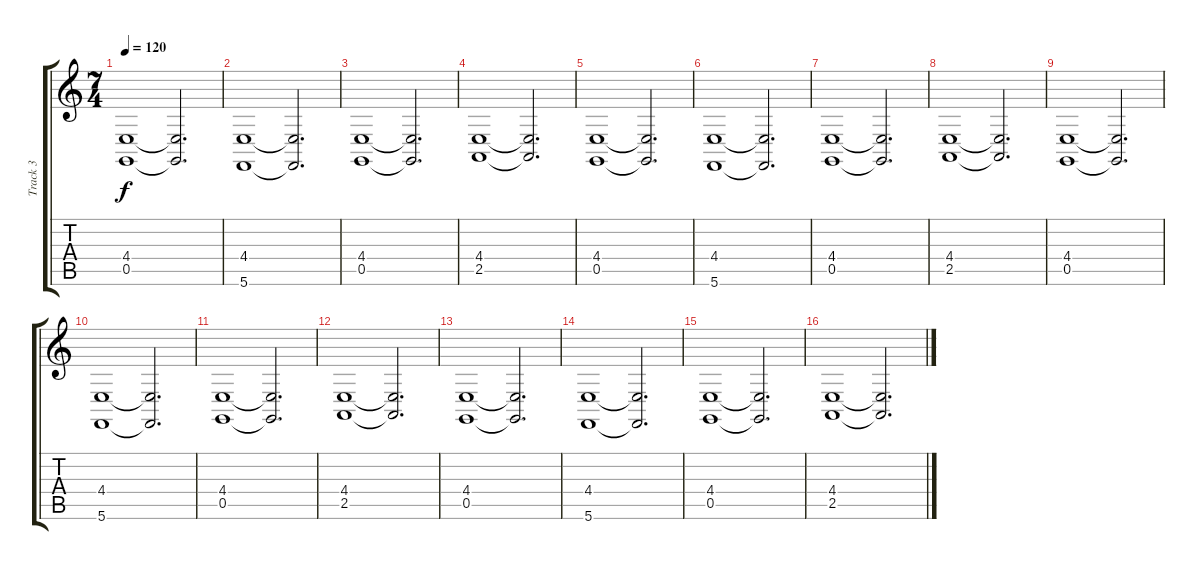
\track ("Track 3" "Track 3") {instrument pad2warm}
\staff {score tabs}
\tuning (D4 A3 F3 C3 G2 C2) {hide}
\ts (7 4)
\tempo 120
\clef g2
\ks c
(4.4 0.5).1{dy f} (4.4{t} 0.5{t}).2{d} |
(4.4 5.6).1 (4.4{t} 5.6{t}).2{d} |
(4.4 0.5).1 (4.4{t} 0.5{t}).2{d} |
(4.4 2.5).1 (4.4{t} 2.5{t}).2{d} |
(4.4 0.5).1 (4.4{t} 0.5{t}).2{d} |
(4.4 5.6).1 (4.4{t} 5.6{t}).2{d} |
(4.4 0.5).1 (4.4{t} 0.5{t}).2{d} |
(4.4 2.5).1 (4.4{t} 2.5{t}).2{d} |
(4.4 0.5).1 (4.4{t} 0.5{t}).2{d} |
(4.4 5.6).1 (4.4{t} 5.6{t}).2{d} |
(4.4 0.5).1 (4.4{t} 0.5{t}).2{d} |
(4.4 2.5).1 (4.4{t} 2.5{t}).2{d} |
(4.4 0.5).1 (4.4{t} 0.5{t}).2{d} |
(4.4 5.6).1 (4.4{t} 5.6{t}).2{d} |
(4.4 0.5).1 (4.4{t} 0.5{t}).2{d} |
(4.4 2.5).1 (4.4{t} 2.5{t}).2{d}
